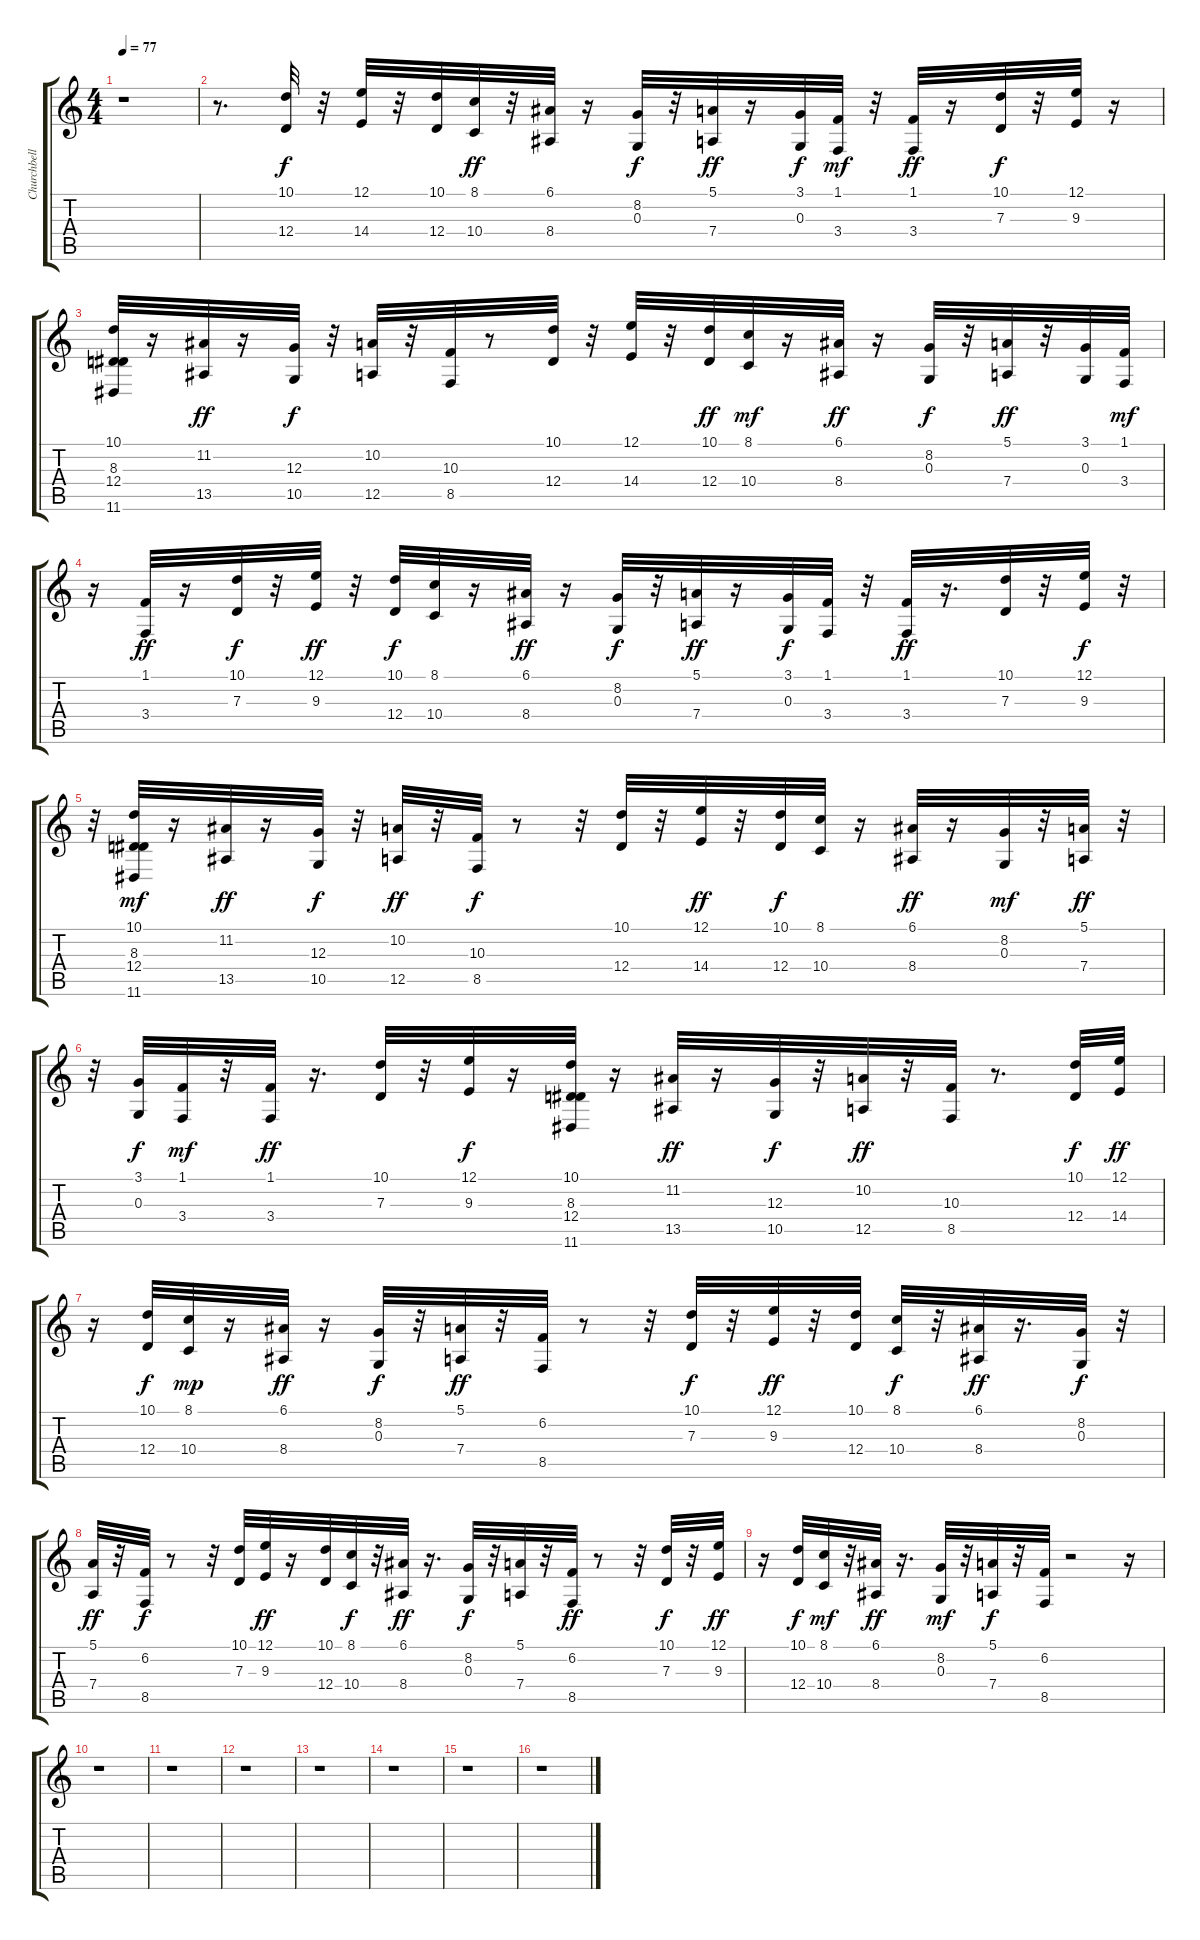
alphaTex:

\track ("Churchbells" "Churchbell") {instrument tubularbells}
\staff {score tabs}
\tuning (E4 B3 G3 D3 A2 E2) {hide}
\ts (4 4)
\tempo 77
\clef g2
\ks c
r.1{dy f instrument tubularbells} |
r.8{d} (10.1 12.4).32{balance 12} r.32 (12.1 14.4).32 r.32 (10.1 12.4).32 (8.1 10.4).32{dy ff} r.32 (6.1 8.4).32 r.16 (8.2 0.3).32{dy f} r.32 (5.1 7.4).32{dy ff} r.16 (3.1 0.3).32{dy f} (1.1 3.4).32{dy mf} r.32 (1.1 3.4).32{dy ff} r.16 (10.1 7.3).32{dy f} r.32 (12.1 9.3).32 r.16 |
(10.1 8.3 12.4 11.6).32 r.16 (11.2 13.5).32{dy ff} r.16 (12.3 10.5).32{dy f} r.32 (10.2 12.5).32 r.32 (10.3 8.5).32 r.8 (10.1 12.4).32 r.32 (12.1 14.4).32 r.32 (10.1 12.4).32{dy ff} (8.1 10.4).32{dy mf} r.16 (6.1 8.4).32{dy ff} r.16 (8.2 0.3).32{dy f} r.32 (5.1 7.4).32{dy ff} r.32 (3.1 0.3).32 (1.1 3.4).32{dy mf} |
r.16 (1.1 3.4).32{dy ff} r.16 (10.1 7.3).32{dy f} r.32 (12.1 9.3).32{dy ff} r.32 (10.1 12.4).32{dy f} (8.1 10.4).32 r.16 (6.1 8.4).32{dy ff} r.16 (8.2 0.3).32{dy f} r.32 (5.1 7.4).32{dy ff} r.16 (3.1 0.3).32{dy f} (1.1 3.4).32 r.32 (1.1 3.4).32{dy ff} r.16{d} (10.1 7.3).32 r.32 (12.1 9.3).32{dy f} r.32 |
r.32 (10.1 8.3 12.4 11.6).32{dy mf} r.16 (11.2 13.5).32{dy ff} r.16 (12.3 10.5).32{dy f} r.32 (10.2 12.5).32{dy ff} r.32 (10.3 8.5).32{dy f} r.8 r.32 (10.1 12.4).32 r.32 (12.1 14.4).32{dy ff} r.32 (10.1 12.4).32{dy f} (8.1 10.4).32 r.16 (6.1 8.4).32{dy ff} r.16 (8.2 0.3).32{dy mf} r.32 (5.1 7.4).32{dy ff} r.32 |
r.32 (3.1 0.3).32{dy f} (1.1 3.4).32{dy mf} r.32 (1.1 3.4).32{dy ff} r.16{d} (10.1 7.3).32 r.32 (12.1 9.3).32{dy f} r.16 (10.1 8.3 12.4 11.6).32 r.16 (11.2 13.5).32{dy ff} r.16 (12.3 10.5).32{dy f} r.32 (10.2 12.5).32{dy ff} r.32 (10.3 8.5).32 r.8{d} (10.1 12.4).32{dy f} (12.1 14.4).32{dy ff} |
r.16 (10.1 12.4).32{dy f} (8.1 10.4).32{dy mp} r.16 (6.1 8.4).32{dy ff} r.16 (8.2 0.3).32{dy f} r.32 (5.1 7.4).32{dy ff} r.32 (6.2 8.5).32 r.8 r.32 (10.1 7.3).32{dy f} r.32 (12.1 9.3).32{dy ff} r.32 (10.1 12.4).32 (8.1 10.4).32{dy f} r.32 (6.1 8.4).32{dy ff} r.16{d} (8.2 0.3).32{dy f} r.32 |
(5.1 7.4).32{dy ff} r.32 (6.2 8.5).32{dy f volume 5} r.8 r.32 (10.1 7.3).32{volume 4} (12.1 9.3).32{dy ff volume 4} r.16 (10.1 12.4).32{volume 4} (8.1 10.4).32{dy f volume 4} r.32 (6.1 8.4).32{dy ff volume 4} r.16{d} (8.2 0.3).32{dy f volume 4} r.32 (5.1 7.4).32{volume 3} r.32 (6.2 8.5).32{dy ff volume 3} r.8 r.32 (10.1 7.3).32{dy f volume 3} r.32 (12.1 9.3).32{dy ff volume 3} |
r.16 (10.1 12.4).32{dy f volume 2} (8.1 10.4).32{dy mf volume 2} r.32 (6.1 8.4).32{dy ff volume 2} r.16{d} (8.2 0.3).32{dy mf volume 2} r.32 (5.1 7.4).32{dy f volume 2} r.32 (6.2 8.5).32{volume 2} r.2 r.16 |
r.1 |
r.1 |
r.1 |
r.1 |
r.1 |
r.1 |
r.1
